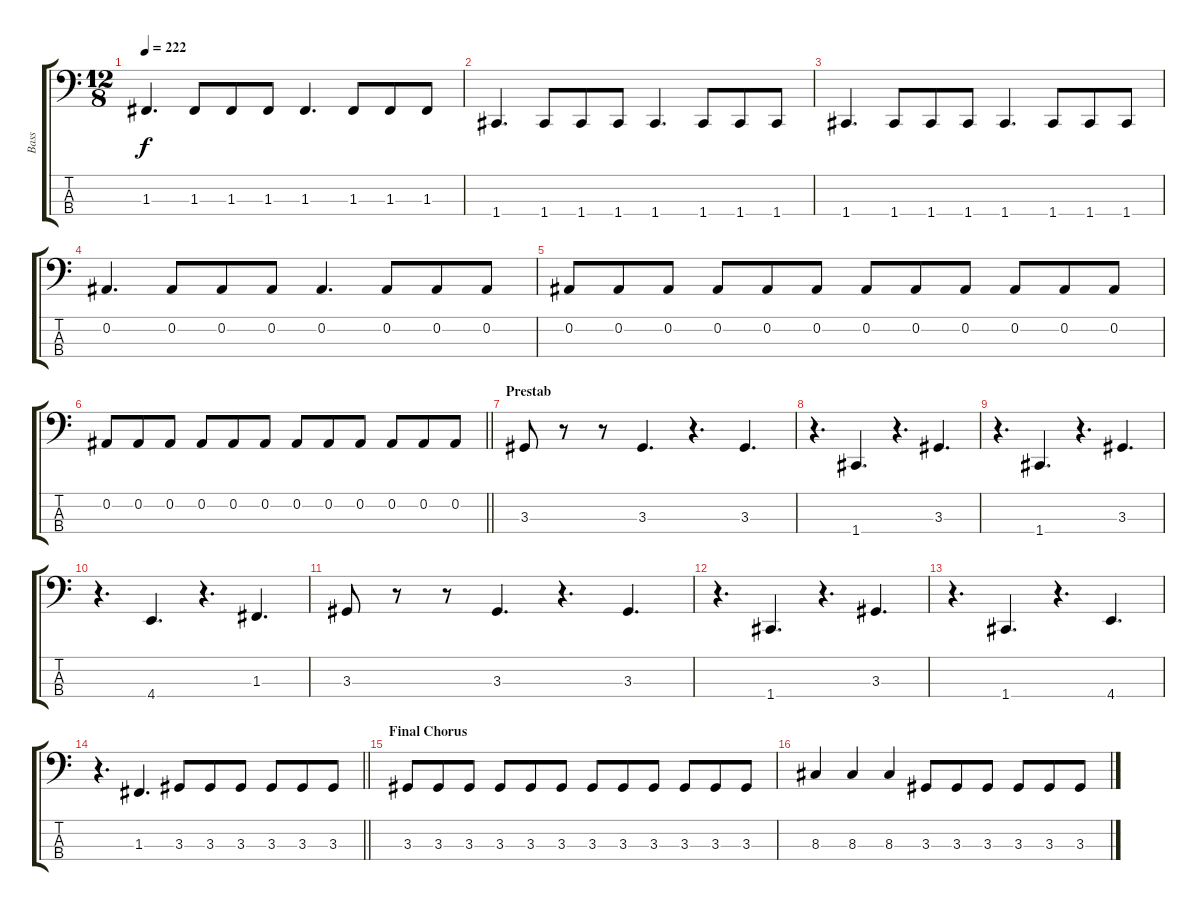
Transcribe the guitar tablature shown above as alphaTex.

\track ("Bass" "Bass") {instrument electricbasspick}
\staff {score tabs}
\tuning (Eb2 Bb1 F1 C1) {hide}
\ts (12 8)
\tempo 222
\clef f4
\ks c
1.3.4{d dy f} 1.3.8 1.3.8 1.3.8 1.3.4{d} 1.3.8 1.3.8 1.3.8 |
1.4.4{d} 1.4.8 1.4.8 1.4.8 1.4.4{d} 1.4.8 1.4.8 1.4.8 |
1.4.4{d} 1.4.8 1.4.8 1.4.8 1.4.4{d} 1.4.8 1.4.8 1.4.8 |
0.2.4{d} 0.2.8 0.2.8 0.2.8 0.2.4{d} 0.2.8 0.2.8 0.2.8 |
0.2.8 0.2.8 0.2.8 0.2.8 0.2.8 0.2.8 0.2.8 0.2.8 0.2.8 0.2.8 0.2.8 0.2.8 |
\barLineRight lightlight
0.2.8 0.2.8 0.2.8 0.2.8 0.2.8 0.2.8 0.2.8 0.2.8 0.2.8 0.2.8 0.2.8 0.2.8 |
\section ("" "Prestab")
3.3.8 r.8 r.8 3.3.4{d} r.4{d} 3.3.4{d} |
r.4{d} 1.4.4{d} r.4{d} 3.3.4{d} |
r.4{d} 1.4.4{d} r.4{d} 3.3.4{d} |
r.4{d} 4.4.4{d} r.4{d} 1.3.4{d} |
3.3.8 r.8 r.8 3.3.4{d} r.4{d} 3.3.4{d} |
r.4{d} 1.4.4{d} r.4{d} 3.3.4{d} |
r.4{d} 1.4.4{d} r.4{d} 4.4.4{d} |
\barLineRight lightlight
r.4{d} 1.3.4{d} 3.3.8 3.3.8 3.3.8 3.3.8 3.3.8 3.3.8 |
\section ("" "Final Chorus")
3.3.8 3.3.8 3.3.8 3.3.8 3.3.8 3.3.8 3.3.8 3.3.8 3.3.8 3.3.8 3.3.8 3.3.8 |
8.3.4 8.3.4 8.3.4 3.3.8 3.3.8 3.3.8 3.3.8 3.3.8 3.3.8
